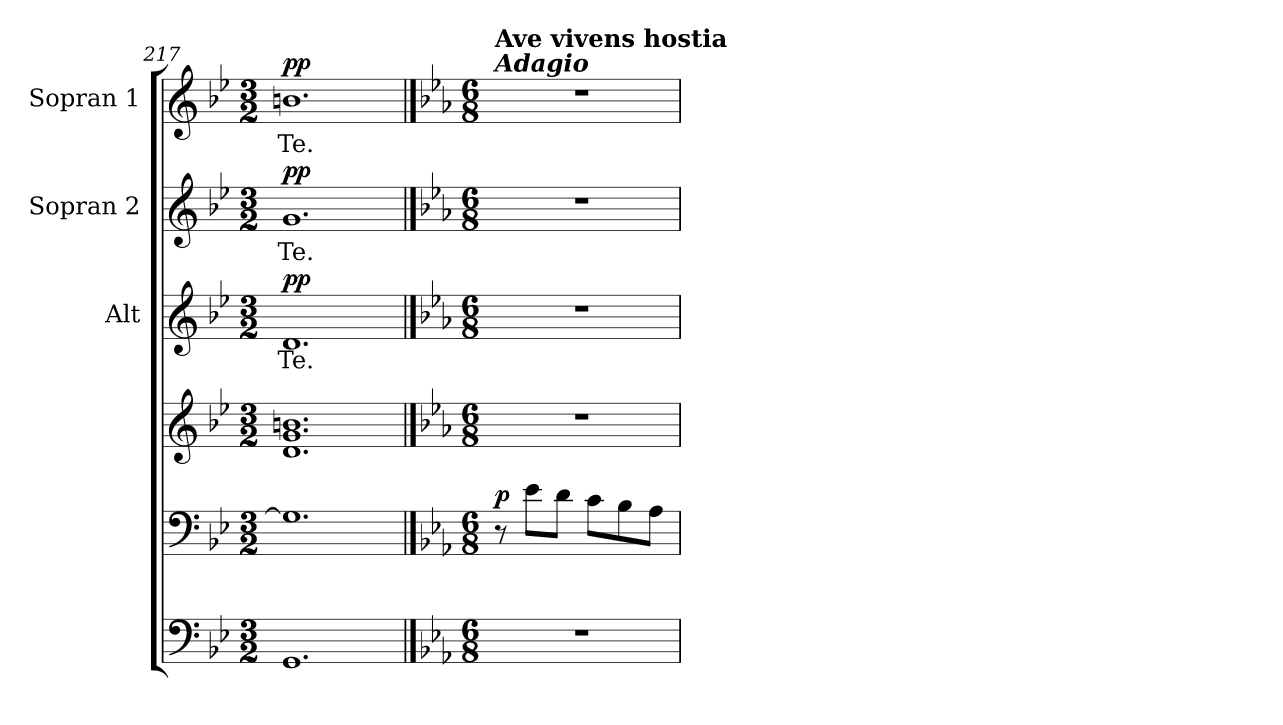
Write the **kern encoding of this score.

**kern	**kern	**kern	**dynam	**kern	**text	**dynam	**kern	**text	**dynam	**kern	**text	**dynam
*part5	*part4	*part4	*part4	*part3	*part3	*part3	*part2	*part2	*part2	*part1	*part1	*part1
*staff6	*staff5	*staff4	*staff4/5	*staff3	*staff3	*staff3	*staff2	*staff2	*staff2	*staff1	*staff1	*staff1
*	*	*	*	*I"Alt	*	*	*I"Sopran 2	*	*	*I"Sopran 1	*	*
*	*	*	*	*I'A.	*	*	*I'S. 2	*	*	*I'S. 1	*	*
*clefF4	*clefF4	*clefG2	*	*clefG2	*	*	*clefG2	*	*	*clefG2	*	*
*k[b-e-]	*k[b-e-]	*k[b-e-]	*	*k[b-e-]	*	*	*k[b-e-]	*	*	*k[b-e-]	*	*
*B-:	*B-:	*B-:	*	*B-:	*	*	*B-:	*	*	*B-:	*	*
*M3/2	*M3/2	*M3/2	*	*M3/2	*	*	*M3/2	*	*	*M3/2	*	*
=217	=217	=217	=217	=217	=217	=217	=217	=217	=217	=217	=217	=217
!	!	!	!	!	!LO:LY:b	!LO:DY:a	!	!LO:LY:b	!LO:DY:a	!	!LO:LY:b	!LO:DY:a
1.GG	1.G]	1.d 1.g 1.bn	.	1.d	Te.	pp	1.g	Te.	pp	1.bn	Te.	pp
!!LO:LB:g=z
==218	==218	==218	==218	==218	==218	==218	==218	==218	==218	==218	==218	==218
*k[b-e-a-]	*k[b-e-a-]	*k[b-e-a-]	*	*k[b-e-a-]	*	*	*k[b-e-a-]	*	*	*k[b-e-a-]	*	*
*E-:	*E-:	*E-:	*	*E-:	*	*	*E-:	*	*	*E-:	*	*
*M6/8	*M6/8	*M6/8	*	*M6/8	*	*	*M6/8	*	*	*M6/8	*	*
!	!	!	!	!	!	!	!	!	!	!LO:TX:a:Bi:t=Adagio	!	!
!	!	!	!	!	!	!	!	!	!	!LO:TX:a:B:t=Ave vivens hostia	!	!
!	!	!	!LO:DY:a=2	!	!	!	!	!	!	!	!	!
2.r	8r	2.r	p	2.r	.	.	2.r	.	.	2.r	.	.
.	8e-\L	.	.	.	.	.	.	.	.	.	.	.
.	8d\J	.	.	.	.	.	.	.	.	.	.	.
.	8c\L	.	.	.	.	.	.	.	.	.	.	.
.	8B-\	.	.	.	.	.	.	.	.	.	.	.
.	8A-\J	.	.	.	.	.	.	.	.	.	.	.
=	=	=	=	=	=	=	=	=	=	=	=	=
*-	*-	*-	*-	*-	*-	*-	*-	*-	*-	*-	*-	*-
